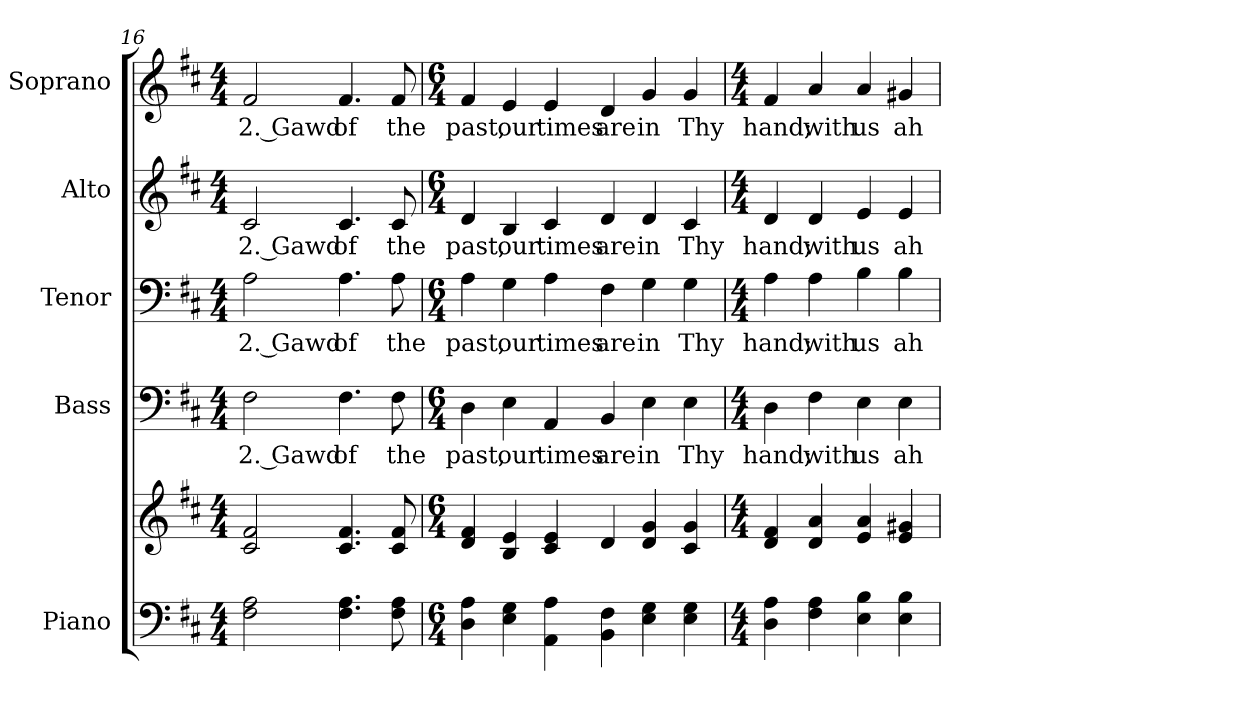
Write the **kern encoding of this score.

**kern	**kern	**kern	**text	**kern	**text	**kern	**text	**kern	**text
*part5	*part5	*part4	*part4	*part3	*part3	*part2	*part2	*part1	*part1
*staff6	*staff5	*staff4	*staff4	*staff3	*staff3	*staff2	*staff2	*staff1	*staff1
*I"Piano	*	*I"Bass	*	*I"Tenor	*	*I"Alto	*	*I"Soprano	*
*I'Pno.	*	*I'B.	*	*I'T.	*	*I'A.	*	*I'S.	*
*clefF4	*clefG2	*clefF4	*	*clefF4	*	*clefG2	*	*clefG2	*
*k[f#c#]	*k[f#c#]	*k[f#c#]	*	*k[f#c#]	*	*k[f#c#]	*	*k[f#c#]	*
*D:	*D:	*D:	*	*D:	*	*D:	*	*D:	*
*M4/4	*M4/4	*M4/4	*	*M4/4	*	*M4/4	*	*M4/4	*
=16	=16	=16	=16	=16	=16	=16	=16	=16	=16
!	!	!	!LO:LY:b:color=#000000	!	!	!	!	!	!
!	!	!	!	!	!LO:LY:b:color=#000000	!	!	!	!
!	!	!	!	!	!	!	!LO:LY:b:color=#000000	!	!
!	!	!	!	!	!	!	!	!	!LO:LY:b:color=#000000
2F#i\ 2Ai	2c#i/ 2f#i	2F#i\	2. Gawd	2Ai\	2. Gawd	2c#i/	2. Gawd	2f#i/	2. Gawd
!	!	!	!LO:LY:b:color=#000000	!	!	!	!	!	!
!	!	!	!	!	!LO:LY:b:color=#000000	!	!	!	!
!	!	!	!	!	!	!	!LO:LY:b:color=#000000	!	!
!	!	!	!	!	!	!	!	!	!LO:LY:b:color=#000000
4.F#i\ 4.Ai	4.c#i/ 4.f#i	4.F#i\	of	4.Ai\	of	4.c#i/	of	4.f#i/	of
!	!	!	!LO:LY:b:color=#000000	!	!	!	!	!	!
!	!	!	!	!	!LO:LY:b:color=#000000	!	!	!	!
!	!	!	!	!	!	!	!LO:LY:b:color=#000000	!	!
!	!	!	!	!	!	!	!	!	!LO:LY:b:color=#000000
8F#i\ 8Ai	8c#i/ 8f#i	8F#i\	the	8Ai\	the	8c#i/	the	8f#i/	the
=17	=17	=17	=17	=17	=17	=17	=17	=17	=17
*M6/4	*M6/4	*M6/4	*	*M6/4	*	*M6/4	*	*M6/4	*
!	!	!	!LO:LY:b:color=#000000	!	!	!	!	!	!
!	!	!	!	!	!LO:LY:b:color=#000000	!	!	!	!
!	!	!	!	!	!	!	!LO:LY:b:color=#000000	!	!
!	!	!	!	!	!	!	!	!	!LO:LY:b:color=#000000
4Di\ 4Ai	4di/ 4f#i	4Di\	past,	4Ai\	past,	4di/	past,	4f#i/	past,
!	!	!	!LO:LY:b:color=#000000	!	!	!	!	!	!
!	!	!	!	!	!LO:LY:b:color=#000000	!	!	!	!
!	!	!	!	!	!	!	!LO:LY:b:color=#000000	!	!
!	!	!	!	!	!	!	!	!	!LO:LY:b:color=#000000
4Ei\ 4Gi	4Bi/ 4ei	4Ei\	our	4Gi\	our	4Bi/	our	4ei/	our
!	!	!	!LO:LY:b:color=#000000	!	!	!	!	!	!
!	!	!	!	!	!LO:LY:b:color=#000000	!	!	!	!
!	!	!	!	!	!	!	!LO:LY:b:color=#000000	!	!
!	!	!	!	!	!	!	!	!	!LO:LY:b:color=#000000
4AAi\ 4Ai	4c#i/ 4ei	4AAi/	times	4Ai\	times	4c#i/	times	4ei/	times
!	!	!	!LO:LY:b:color=#000000	!	!	!	!	!	!
!	!	!	!	!	!LO:LY:b:color=#000000	!	!	!	!
!	!	!	!	!	!	!	!LO:LY:b:color=#000000	!	!
!	!	!	!	!	!	!	!	!	!LO:LY:b:color=#000000
4BBi\ 4F#i	4di/	4BBi/	are	4F#i\	are	4di/	are	4di/	are
!	!	!	!LO:LY:b:color=#000000	!	!	!	!	!	!
!	!	!	!	!	!LO:LY:b:color=#000000	!	!	!	!
!	!	!	!	!	!	!	!LO:LY:b:color=#000000	!	!
!	!	!	!	!	!	!	!	!	!LO:LY:b:color=#000000
4Ei\ 4Gi	4di/ 4gi	4Ei\	in	4Gi\	in	4di/	in	4gi/	in
!	!	!	!LO:LY:b:color=#000000	!	!	!	!	!	!
!	!	!	!	!	!LO:LY:b:color=#000000	!	!	!	!
!	!	!	!	!	!	!	!LO:LY:b:color=#000000	!	!
!	!	!	!	!	!	!	!	!	!LO:LY:b:color=#000000
4Ei\ 4Gi	4c#i/ 4gi	4Ei\	Thy	4Gi\	Thy	4c#i/	Thy	4gi/	Thy
!!LO:PB:g=z
=18	=18	=18	=18	=18	=18	=18	=18	=18	=18
*M4/4	*M4/4	*M4/4	*	*M4/4	*	*M4/4	*	*M4/4	*
!	!	!	!LO:LY:b:color=#000000	!	!	!	!	!	!
!	!	!	!	!	!LO:LY:b:color=#000000	!	!	!	!
!	!	!	!	!	!	!	!LO:LY:b:color=#000000	!	!
!	!	!	!	!	!	!	!	!	!LO:LY:b:color=#000000
4Di\ 4Ai	4di/ 4f#i	4Di\	hand;	4Ai\	hand;	4di/	hand;	4f#i/	hand;
!	!	!	!LO:LY:b:color=#000000	!	!	!	!	!	!
!	!	!	!	!	!LO:LY:b:color=#000000	!	!	!	!
!	!	!	!	!	!	!	!LO:LY:b:color=#000000	!	!
!	!	!	!	!	!	!	!	!	!LO:LY:b:color=#000000
4F#i\ 4Ai	4di/ 4ai	4F#i\	with	4Ai\	with	4di/	with	4ai/	with
!	!	!	!LO:LY:b:color=#000000	!	!	!	!	!	!
!	!	!	!	!	!LO:LY:b:color=#000000	!	!	!	!
!	!	!	!	!	!	!	!LO:LY:b:color=#000000	!	!
!	!	!	!	!	!	!	!	!	!LO:LY:b:color=#000000
4Ei\ 4Bi	4ei/ 4ai	4Ei\	us	4Bi\	us	4ei/	us	4ai/	us
!	!	!	!LO:LY:b:color=#000000	!	!	!	!	!	!
!	!	!	!	!	!LO:LY:b:color=#000000	!	!	!	!
!	!	!	!	!	!	!	!LO:LY:b:color=#000000	!	!
!	!	!	!	!	!	!	!	!	!LO:LY:b:color=#000000
4Ei\ 4Bi	4ei/ 4g#Xi	4Ei\	ah-	4Bi\	ah-	4ei/	ah-	4g#Xi/	ah-
=	=	=	=	=	=	=	=	=	=
*-	*-	*-	*-	*-	*-	*-	*-	*-	*-
